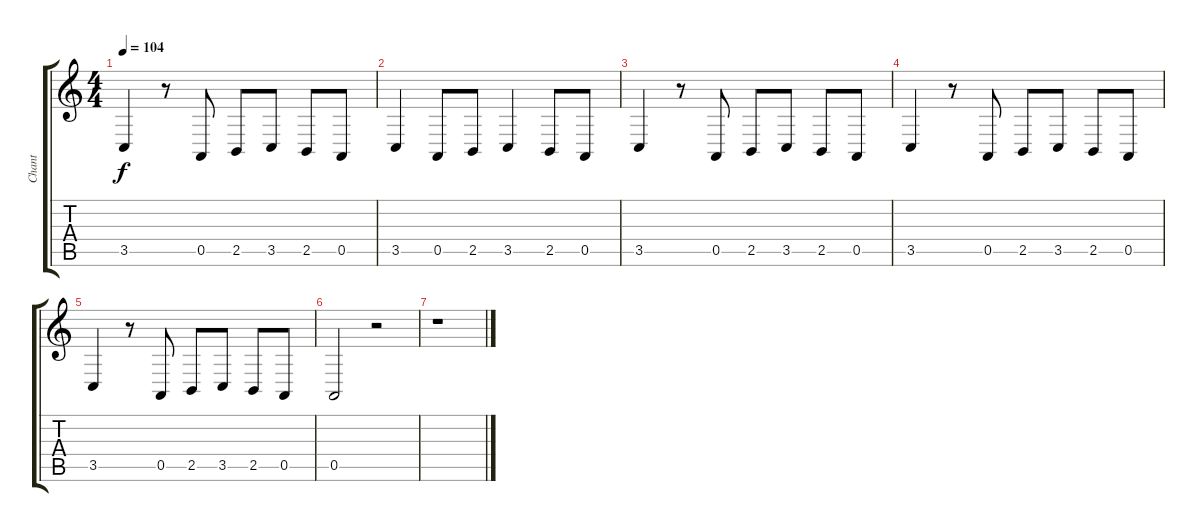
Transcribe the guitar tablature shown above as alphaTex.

\track ("Chant" "Chant") {instrument tangoaccordion}
\staff {score tabs}
\tuning (E4 B3 G3 D3 A2 E2) {hide}
\ts (4 4)
\tempo 104
\clef g2
\ks c
3.5.4{dy f} r.8 0.5.8 2.5.8 3.5.8 2.5.8 0.5.8 |
3.5.4 0.5.8 2.5.8 3.5.4 2.5.8 0.5.8 |
3.5.4 r.8 0.5.8 2.5.8 3.5.8 2.5.8 0.5.8 |
3.5.4 r.8 0.5.8 2.5.8 3.5.8 2.5.8 0.5.8 |
3.5.4 r.8 0.5.8 2.5.8 3.5.8 2.5.8 0.5.8 |
0.5.2 r.2 |
r.1
